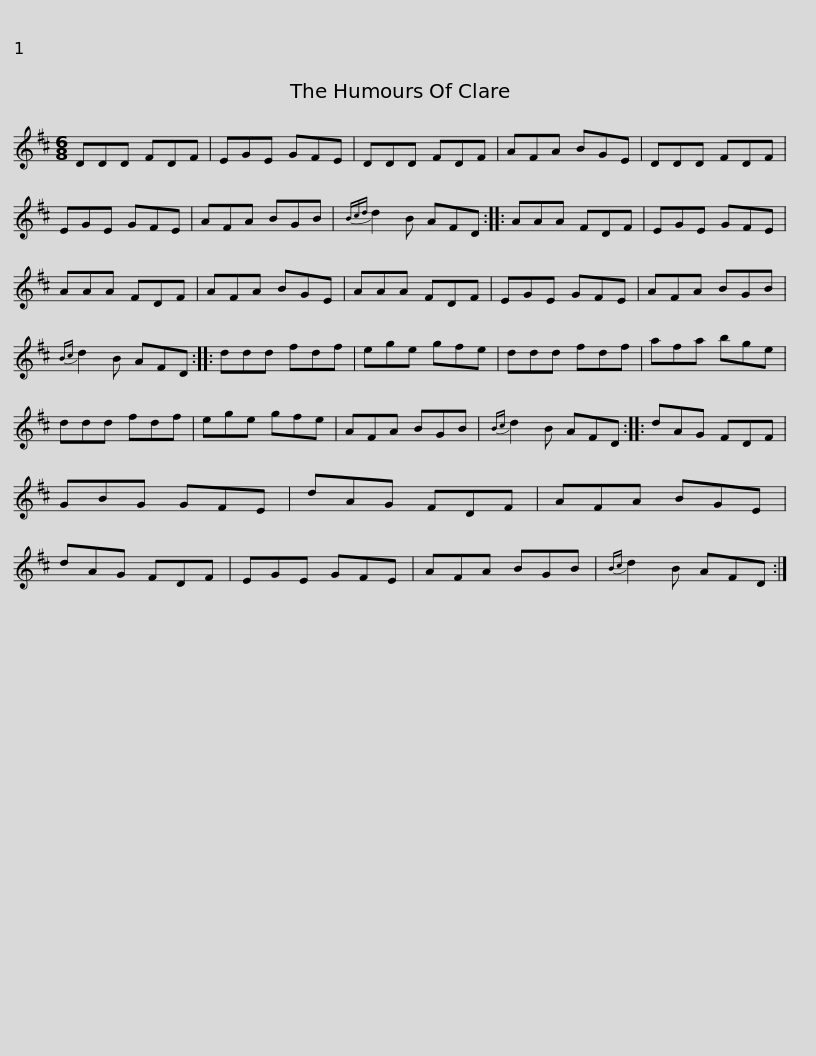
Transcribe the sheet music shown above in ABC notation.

X:1
L:1/8
M:6/8
I:linebreak $
K:D
V:1 treble
V:1
 DDD FDF | EGE GFE | DDD FDF | AFA BGE | DDD FDF | %5
 EGE GFE | AFA BGB |${Bcd} d2 B AFD :: AAA FDF | EGE GFE | %10
 AAA FDF | AFA BGE | AAA FDF | EGE GFE |$ AFA BGB | %15
{Bc} d2 B AFD :: ddd fdf | ege gfe | ddd fdf | afa bge | %20
 ddd fdf |$ ege gfe | AFA BGB |{Bc} d2 B AFD :: dAG FDF | %25
 GBG GFE | dAG FDF | AFA BGE |$ dAG FDF | EGE GFE | %30
 AFA BGB |{Bc} d2 B AFD :| %32
